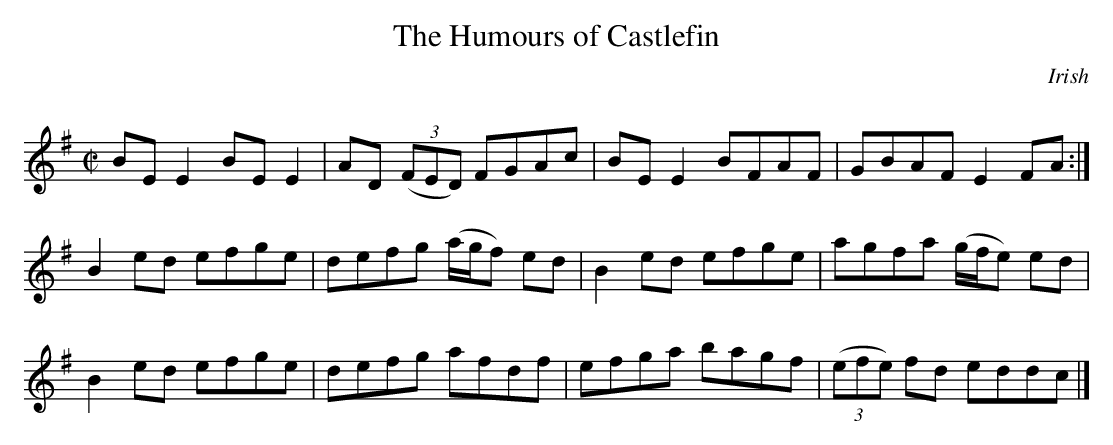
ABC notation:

X:1
T:The Humours of Castlefin
C:Irish
Q:333
L:1/8
M:C|
K:EAeo
BE E2 BE E2|AD (3(FED) FGAc|BE E2 BFAF|GBAF E2 FA:|
B2 ed efge|defg (a/g/f) ed|B2 ed efge|agfa (g/f/e) ed|
B2 ed efge|defg afdf|efga bagf|(3(efe) fd eddc|]
